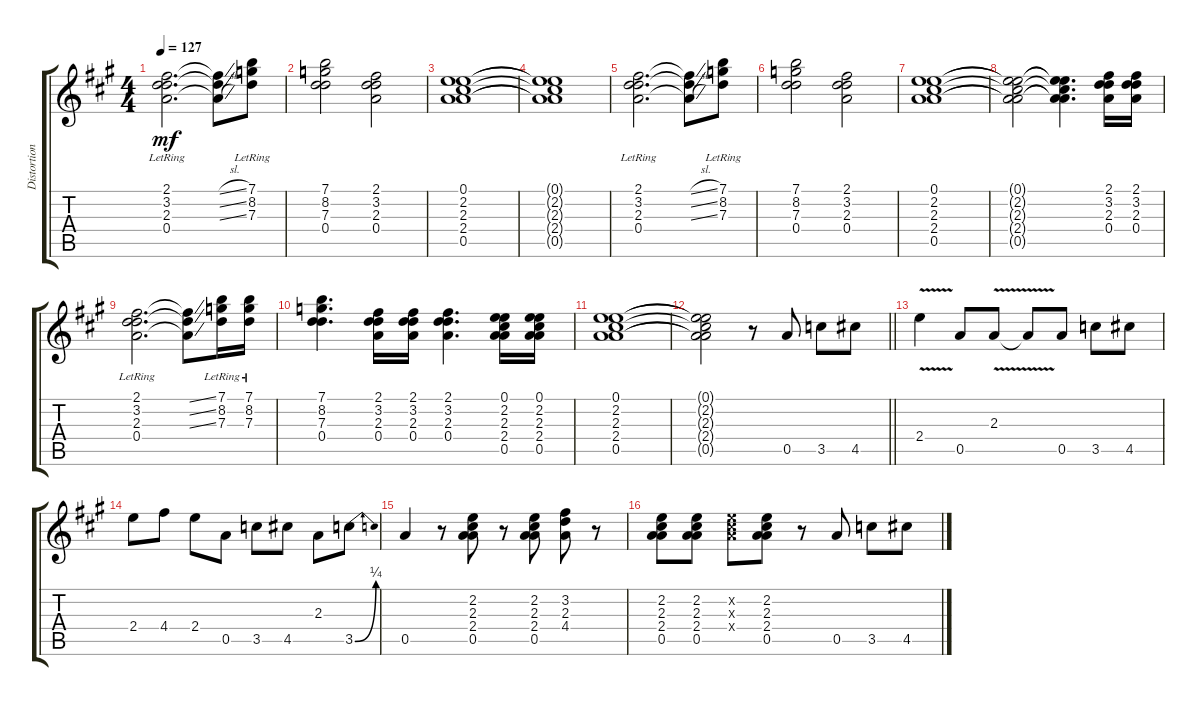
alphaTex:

\track ("Distortion Gtr" "Distortion") {instrument distortionguitar}
\staff {score tabs}
\tuning (E4 B3 G3 D4 A3 E3) {hide}
\ts (4 4)
\tempo 127
\clef g2
\ks a
(2.1{lr} 3.2{lr} 2.3{lr} 0.4{lr}).2{d dy mf instrument distortionguitar} (2.1{sl t} 3.2{sl t} 2.3{sl t}).8 (7.1{lr} 8.2{lr} 7.3{lr}).8 |
(7.1 8.2 7.3 0.4).2 (2.1 3.2 2.3 0.4).2 |
(0.1 2.2 2.3 2.4 0.5).1 |
(0.1{t} 2.2{t} 2.3{t} 2.4{t} 0.5{t}).1 |
(2.1{lr} 3.2{lr} 2.3{lr} 0.4{lr}).2{d} (2.1{sl t} 3.2{sl t} 2.3{sl t}).8 (7.1{lr} 8.2{lr} 7.3{lr}).8 |
(7.1 8.2 7.3 0.4).2 (2.1 3.2 2.3 0.4).2 |
(0.1 2.2 2.3 2.4 0.5).1 |
(0.1{t} 2.2{t} 2.3{t} 2.4{t} 0.5{t}).2 (0.1{t} 2.2{t} 2.3{t} 2.4{t} 0.5{t}).4{d} (2.1 3.2 2.3 0.4).16 (2.1 3.2 2.3 0.4).16 |
(2.1{lr} 3.2{lr} 2.3{lr} 0.4{lr}).2{d} (2.1{ss t} 3.2{ss t} 2.3{ss t}).8 (7.1{lr} 8.2{lr} 7.3{lr}).16 (7.1{lr} 8.2{lr} 7.3{lr}).16 |
(7.1 8.2 7.3 0.4).4{d} (2.1 3.2 2.3 0.4).16 (2.1 3.2 2.3 0.4).16 (2.1 3.2 2.3 0.4).4{d} (0.1 2.2 2.3 2.4 0.5).16 (0.1 2.2 2.3 2.4 0.5).16 |
(0.1 2.2 2.3 2.4 0.5).1 |
\barLineRight lightlight
(0.1{t} 2.2{t} 2.3{t} 2.4{t} 0.5{t}).2 r.8 0.5.8 3.5.8 4.5.8 |
2.4{v}.4 0.5.8 2.3{v}.8 2.3{v t}.8 0.5.8 3.5.8 4.5.8 |
2.4.8 4.4.8 2.4.8 0.5.8 3.5.8 4.5.8 2.3.8 3.5{be (bend 0 0 60 1)}.8 |
0.5.4 r.8 (2.2 2.3 2.4 0.5).8 r.8 (2.2 2.3 2.4 0.5).8 (3.2 2.3 4.4).8 r.8 |
(2.2 2.3 2.4 0.5).8 (2.2 2.3 2.4 0.5).8 (2.2{x} 2.3{x} 2.4{x}).8 (2.2 2.3 2.4 0.5).8 r.8 0.5.8 3.5.8 4.5.8
